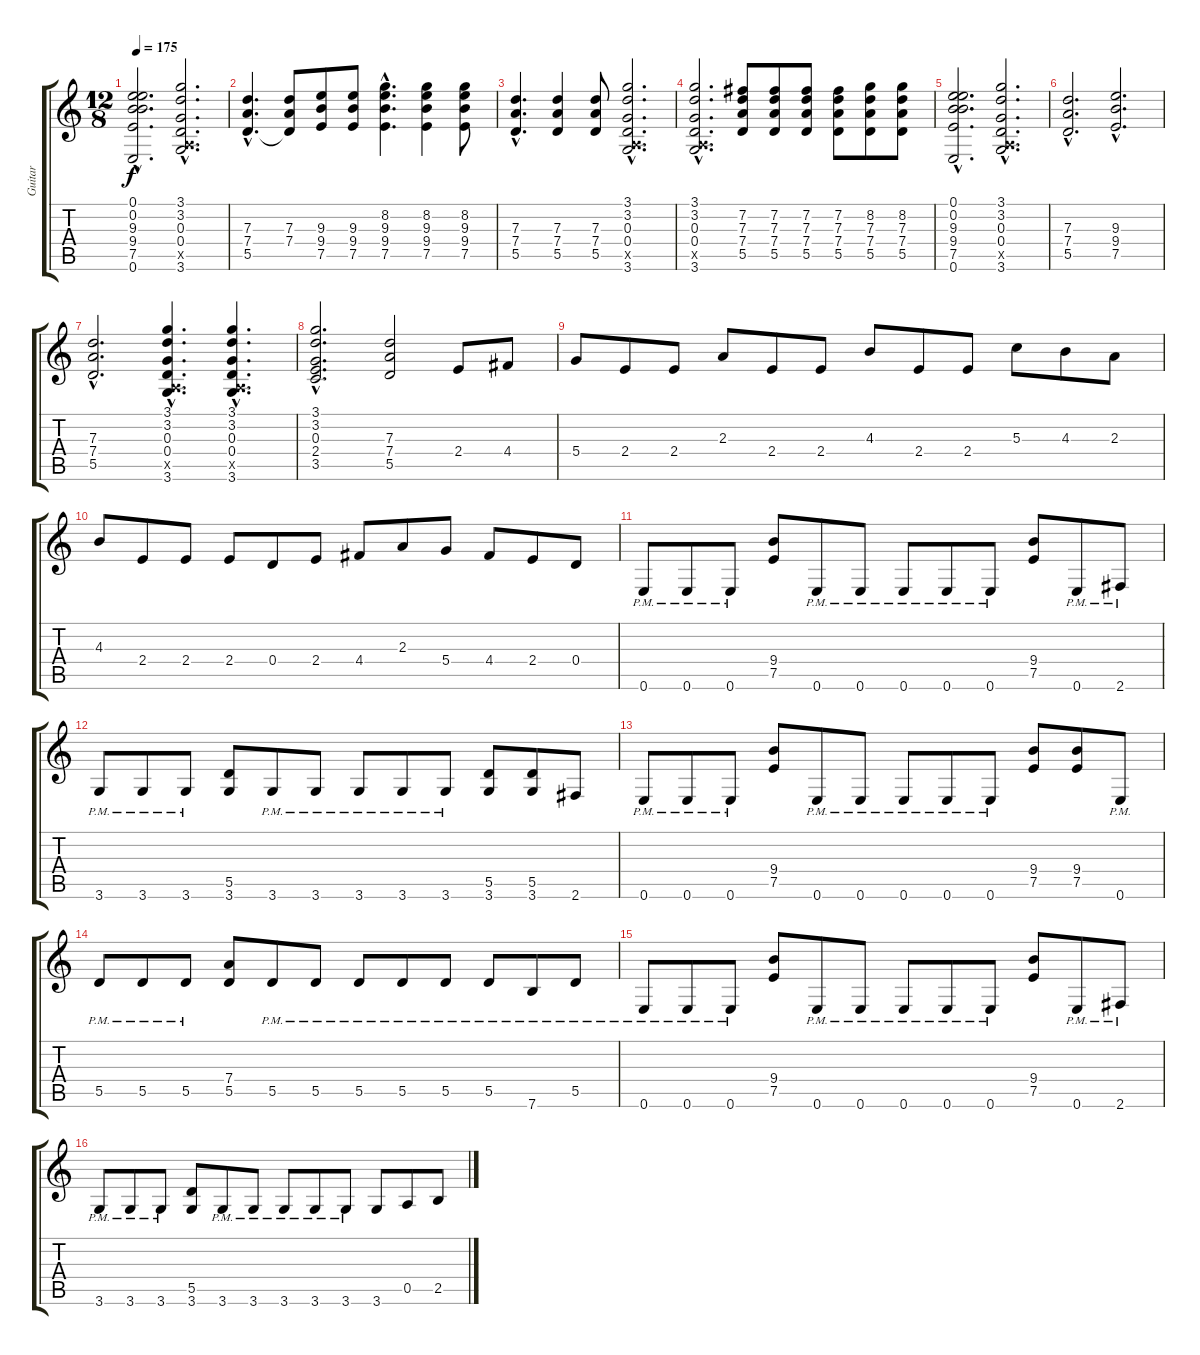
\track ("Guitar" "Guitar") {instrument overdrivenguitar}
\staff {score tabs}
\tuning (E4 B3 G3 D3 A2 E2) {hide}
\ts (12 8)
\tempo 175
\clef g2
\ks c
(0.1{hac} 0.2{hac} 9.3{hac} 9.4{hac} 7.5{hac} 0.6{hac}).2{d dy f} (3.1{hac} 3.2{hac} 0.3{hac} 0.4{hac} 0.5{hac x} 3.6{hac}).2{d} |
(7.3{hac} 7.4{hac} 5.5{hac}).4{d} (7.3 7.4 5.5{t}).8 (9.3 9.4 7.5).8 (9.3 9.4 7.5).8 (8.2{hac} 9.3{hac} 9.4{hac} 7.5{hac}).4{d} (8.2 9.3 9.4 7.5).4 (8.2 9.3 9.4 7.5).8 |
(7.3{hac} 7.4{hac} 5.5{hac}).4{d} (7.3 7.4 5.5).4 (7.3 7.4 5.5).8 (3.1{hac} 3.2{hac} 0.3{hac} 0.4{hac} 0.5{hac x} 3.6{hac}).2{d} |
(3.1{hac} 3.2{hac} 0.3{hac} 0.4{hac} 0.5{hac x} 3.6{hac}).2{d} (7.2 7.3 7.4 5.5).8 (7.2 7.3 7.4 5.5).8 (7.2 7.3 7.4 5.5).8 (7.2 7.3 7.4 5.5).8 (8.2 7.3 7.4 5.5).8 (8.2 7.3 7.4 5.5).8 |
(0.1{hac} 0.2{hac} 9.3{hac} 9.4{hac} 7.5{hac} 0.6{hac}).2{d} (3.1{hac} 3.2{hac} 0.3{hac} 0.4{hac} 0.5{hac x} 3.6{hac}).2{d} |
(7.3{hac} 7.4{hac} 5.5{hac}).2{d} (9.3{hac} 9.4{hac} 7.5{hac}).2{d} |
(7.3{hac} 7.4{hac} 5.5{hac}).2{d} (3.1{hac} 3.2{hac} 0.3{hac} 0.4{hac} 0.5{hac x} 3.6{hac}).4{d} (3.1{hac} 3.2{hac} 0.3{hac} 0.4{hac} 0.5{hac x} 3.6{hac}).4{d} |
(3.1{hac} 3.2{hac} 0.3{hac} 2.4{hac} 3.5{hac}).2{d} (7.3 7.4 5.5).2 2.4.8 4.4.8 |
5.4.8 2.4.8 2.4.8 2.3.8 2.4.8 2.4.8 4.3.8 2.4.8 2.4.8 5.3.8 4.3.8 2.3.8 |
4.3.8 2.4.8 2.4.8 2.4.8 0.4.8 2.4.8 4.4.8 2.3.8 5.4.8 4.4.8 2.4.8 0.4.8 |
0.6{pm}.8 0.6{pm}.8 0.6{pm}.8 (9.4 7.5).8 0.6{pm}.8 0.6{pm}.8 0.6{pm}.8 0.6{pm}.8 0.6{pm}.8 (9.4 7.5).8 0.6{pm}.8 2.6{pm}.8 |
3.6{pm}.8 3.6{pm}.8 3.6{pm}.8 (5.5 3.6).8 3.6{pm}.8 3.6{pm}.8 3.6{pm}.8 3.6{pm}.8 3.6{pm}.8 (5.5 3.6).8 (5.5 3.6).8 2.6.8 |
0.6{pm}.8 0.6{pm}.8 0.6{pm}.8 (9.4 7.5).8 0.6{pm}.8 0.6{pm}.8 0.6{pm}.8 0.6{pm}.8 0.6{pm}.8 (9.4 7.5).8 (9.4 7.5).8 0.6{pm}.8 |
5.5{pm}.8 5.5{pm}.8 5.5{pm}.8 (7.4 5.5).8 5.5{pm}.8 5.5{pm}.8 5.5{pm}.8 5.5{pm}.8 5.5{pm}.8 5.5{pm}.8 7.6{pm}.8 5.5{pm}.8 |
0.6{pm}.8 0.6{pm}.8 0.6{pm}.8 (9.4 7.5).8 0.6{pm}.8 0.6{pm}.8 0.6{pm}.8 0.6{pm}.8 0.6{pm}.8 (9.4 7.5).8 0.6{pm}.8 2.6{pm}.8 |
3.6{pm}.8 3.6{pm}.8 3.6{pm}.8 (5.5 3.6).8 3.6{pm}.8 3.6{pm}.8 3.6{pm}.8 3.6{pm}.8 3.6{pm}.8 3.6.8 0.5.8 2.5.8
